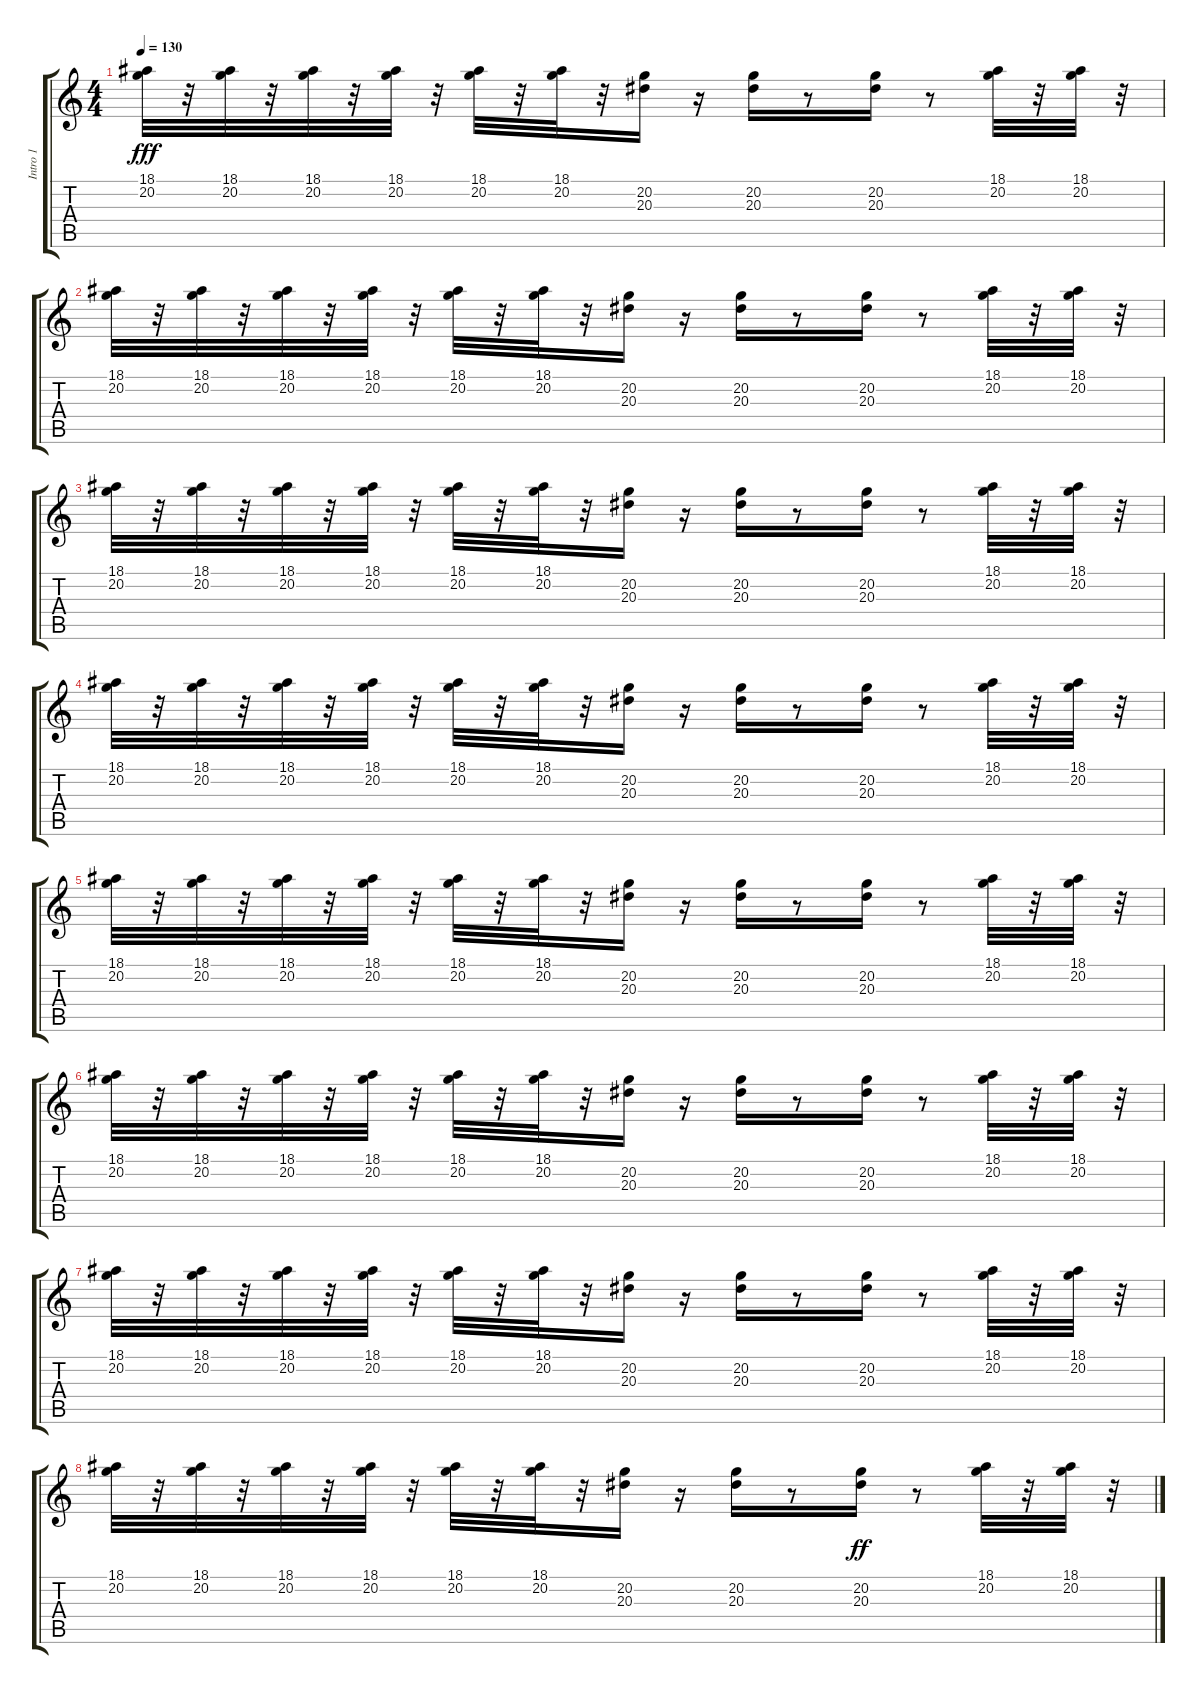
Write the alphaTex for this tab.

\track ("Intro 1" "Intro 1") {instrument honkytonkpiano}
\staff {score tabs}
\tuning (E4 B3 G3 D3 A2 E2) {hide}
\ts (4 4)
\tempo 130
\clef g2
\ks c
(18.1 20.2).32{dy fff} r.32 (18.1 20.2).32 r.32 (18.1 20.2).32 r.32 (18.1 20.2).32 r.32 (18.1 20.2).32 r.32 (18.1 20.2).32 r.32 (20.2 20.3).16 r.16 (20.2 20.3).16 r.8 (20.2 20.3).16 r.8 (18.1 20.2).32 r.32 (18.1 20.2).32 r.32 |
(18.1 20.2).32 r.32 (18.1 20.2).32 r.32 (18.1 20.2).32 r.32 (18.1 20.2).32 r.32 (18.1 20.2).32 r.32 (18.1 20.2).32 r.32 (20.2 20.3).16 r.16 (20.2 20.3).16 r.8 (20.2 20.3).16 r.8 (18.1 20.2).32 r.32 (18.1 20.2).32 r.32 |
(18.1 20.2).32 r.32 (18.1 20.2).32 r.32 (18.1 20.2).32 r.32 (18.1 20.2).32 r.32 (18.1 20.2).32 r.32 (18.1 20.2).32 r.32 (20.2 20.3).16 r.16 (20.2 20.3).16 r.8 (20.2 20.3).16 r.8 (18.1 20.2).32 r.32 (18.1 20.2).32 r.32 |
(18.1 20.2).32 r.32 (18.1 20.2).32 r.32 (18.1 20.2).32 r.32 (18.1 20.2).32 r.32 (18.1 20.2).32 r.32 (18.1 20.2).32 r.32 (20.2 20.3).16 r.16 (20.2 20.3).16 r.8 (20.2 20.3).16 r.8 (18.1 20.2).32 r.32 (18.1 20.2).32 r.32 |
(18.1 20.2).32 r.32 (18.1 20.2).32 r.32 (18.1 20.2).32 r.32 (18.1 20.2).32 r.32 (18.1 20.2).32 r.32 (18.1 20.2).32 r.32 (20.2 20.3).16 r.16 (20.2 20.3).16 r.8 (20.2 20.3).16 r.8 (18.1 20.2).32 r.32 (18.1 20.2).32 r.32 |
(18.1 20.2).32 r.32 (18.1 20.2).32 r.32 (18.1 20.2).32 r.32 (18.1 20.2).32 r.32 (18.1 20.2).32 r.32 (18.1 20.2).32 r.32 (20.2 20.3).16 r.16 (20.2 20.3).16 r.8 (20.2 20.3).16 r.8 (18.1 20.2).32 r.32 (18.1 20.2).32 r.32 |
(18.1 20.2).32 r.32 (18.1 20.2).32 r.32 (18.1 20.2).32 r.32 (18.1 20.2).32 r.32 (18.1 20.2).32 r.32 (18.1 20.2).32 r.32 (20.2 20.3).16 r.16 (20.2 20.3).16 r.8 (20.2 20.3).16 r.8 (18.1 20.2).32 r.32 (18.1 20.2).32 r.32 |
(18.1 20.2).32 r.32 (18.1 20.2).32 r.32 (18.1 20.2).32 r.32 (18.1 20.2).32 r.32 (18.1 20.2).32 r.32 (18.1 20.2).32 r.32 (20.2 20.3).16 r.16 (20.2 20.3).16 r.8 (20.2 20.3).16{dy ff} r.8 (18.1 20.2).32 r.32 (18.1 20.2).32 r.32
